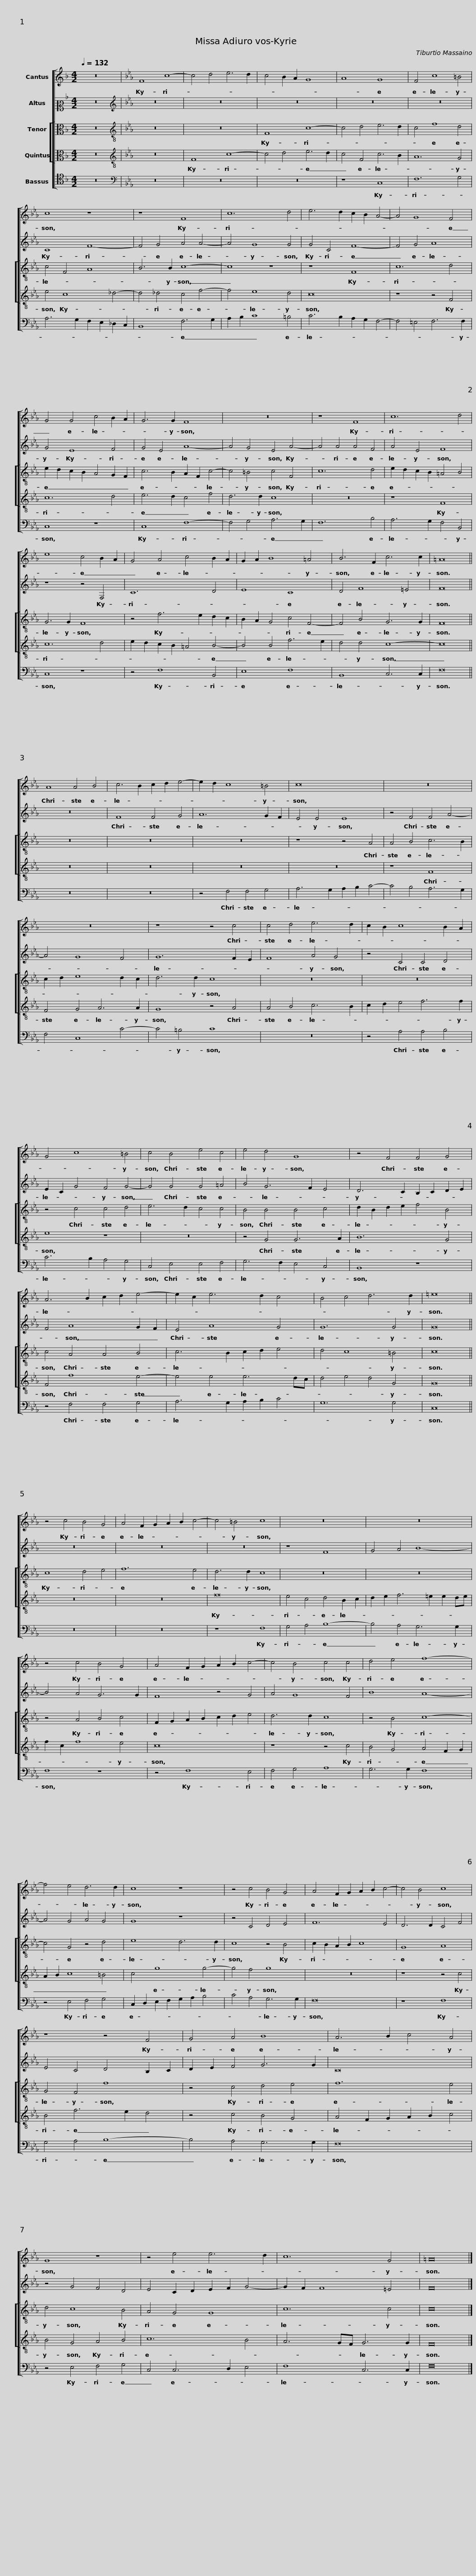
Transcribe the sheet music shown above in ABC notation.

X:1
%%score [ 1 2 [ 3 4 ] 5 ]
L:1/8
Q:1/4=132
M:4/2
I:linebreak $
K:F
V:1 treble
V:2 alto2
V:3 alto
V:4 alto
V:5 tenor
V:1
 z16 |[K:Eb] F8 c8- | c4 d4 e6 d2 | c4 B2 A2 G8 | A8 G8 |$ %5
 F4 c8 =B4 | c8 z8 | z8 F8 | c12 d4 |$ e6 d2 c2 B2 A4- | %10
 A4 G8 F4 | G4 G4 c4 B2 A2 | G6 G2 F8 |$ z16 | z8 F8 | %15
 c12 d4 | e8 c4 B2 A2 |$ G4 A4 c4 B2 A2 | G2 A2 B8 =A4 | B6 F2 c6 c2 | %20
 =A16 || A8 A4 B4 |$ c6 B2 c2 d2 e4- | e2 d2 c8 =B4 | c16 | %25
 z16 |$ z16 | z8 z4 c4 | c4 d4 e6 d2 | c2 B2 c8 B2 A2 |$ %30
 G4 c8 =B4 | c4 B4 e4 c4 | e4 d4 G8 | z4 F4 F4 G4 |$ A6 B2 c2 d2 e4- | %35
 e2 c2 e6 d2 c4 | B4 c4 d6 d2 | =e16 || z4 c4 B4 G4 |$ A4 F2 G2 A2 B2 c4- | %40
 c4 =B4 c8 | z16 | z16 |$ z4 c4 B4 G4 | A4 F2 G2 A2 B2 c4- | %45
 c4 B4 c4 c4 | d4 e4 f8- |$ f4 e4 d6 d2 | c8 z8 | z4 c4 B4 G4 | %50
 A4 F2 G2 A2 B2 c4- |$ c4 B4 c8 | z8 z4 F4 | G4 A4 B8 | A6 B2 c4 A4 |$ %55
 G8 z8 | z4 e4 e6 d2 | c12 G4 | =A16 |] %59
V:2
 z16 |[K:Eb][K:treble] z16 | z16 | z16 | z16 |$ %5
 z16 | C8 F8- | F4 G4 A4 A4- | A4 G8 G4 |$ G4 C4 F8- | %10
 F4 G4 A8 | G4 E8 F4 | G4 E4 A8- |$ A4 G4 E4 A4- | A4 A4 A4 F4 | %15
 A4 E4 F8 | z8 z4 F,4 |$ C12 D4 | E8 C8 | D4 F8 =E4 | %20
 F16 || z16 |$ F8 F4 G4 | A12 G2 F2 | E4 E4 E8 | %25
 z4 F4 F4 A4- |$ A4 G8 F4 | G12 F2 E2 | F8 A4 G4 | z4 C4 C4 D4 |$ %30
 E2 C2 G4 F4 G4- | G4 G4 G4 =A4 | B4 G6 F2 E4 | D6 C2 B,2 C2 D2 E2 |$ F4 A8 G2 F2 | %35
 E4 A8 G4 | G12 G4 | G16 || z16 |$ z16 | %40
 z16 | z8 F8 | G4 A4 B8- |$ B4 A4 G6 G2 | F8 z4 G4 | %45
 A4 G8 F4 | B8 A8- |$ A4 G4 A4 G4 | G8 z8 | z4 C4 D4 E4 | %50
 F12 E4 |$ D6 D2 C4 F4 | E4 C4 D4 B,2 C2 | D2 E2 F4 G6 G2 | C16 |$ %55
 z4 G4 F4 D4 | E4 C2 D2 E2 F2 G4- | G2 F2 F8 =E4 | F16 |] %59
V:3
 z16 |[K:Eb][K:treble-8] z16 | z16 | F8 c8- | c4 d4 e6 d2 |$ %5
 c4 f8 d4 | c4 F4 A8 | B6 B2 c8- | c8 z8 |$ z8 F8 | %10
 c12 d4 | e2 d2 c2 B2 A4 G2 F2 | c6 B2 A2 F2 c4- |$ c4 =B4 c4 F4 | c12 d4 | %15
 e2 d2 c2 B2 =A4 B4 | G6 G2 F8 |$ z4 f6 e2 d2 c2 | B2 A2 G4 c4 F4- | F4 B4 G6 G2 | %20
 F16 || z16 |$ z16 | z16 | z8 z4 A4 | %25
 A4 B4 c6 B2 |$ c2 d2 e8 d2 c2 | d6 d2 c8 | z16 | z16 |$ %30
 z4 c4 c4 d4 | e6 d2 c4 c4 | B4 B4 B4 c4 | d2 B2 d2 e2 f4 B4 |$ c4 A4 A4 B4 | %35
 c6 B2 c2 d2 e4 | d4 c8 =B4 | c16 || c8 d4 e4 |$ f12 e4 | %40
 d6 d2 c8 | z16 | z16 |$ z4 A4 B4 c4 | F2 G2 A2 B2 c2 d2 e4 | %45
 d6 d2 c8 | z4 B4 c8- |$ c4 G4 z4 d4 | e8 d6 d2 | c8 z4 B4 | %50
 c2 B2 A2 B2 c8 |$ G8 A8 | G4 F4 f8 | z4 c4 d4 e4 | f12 e4 |$ %55
 d4 c8 B4 | A4 G4 G8 | c12 c4 | c16 |] %59
V:4
 z16 |[K:Eb][K:treble-8] z16 | F8 c8- | c4 d4 e6 d2 | c4 F4 c6 B2 |$ %5
 A12 G4 | e4 c8 _d4- | d4 _d4 c4 f4- | f4 e8 d4 |$ c16 | %10
 z8 z4 F4 | c12 d4 | e6 d2 c4 f4 |$ d6 d2 c8 | z16 | %15
 z8 F8 | c12 d4 |$ e2 d2 c2 B2 =A4 B4- | B4 B4 f6 e2 | d4 d4 c8- | %20
 c16 || z16 |$ z16 | z16 | z16 | %25
 z8 F8 |$ F4 G4 A6 A2 | G8 z4 A4 | A4 B4 c6 B2 | c2 d2 e4 f6 f2 |$ %30
 e8 z8 | z16 | z4 G4 G6 A2 | B12 G4 |$ F4 f8 e4- | %35
 e4 e4 e6 dc | d4 e4 d4 G4 | G16 || z16 |$ z16 | %40
 f16 | e4 c4 d4 B2 c2 | d2 e2 f6 =e2 e2 de |$ f2 c2 f8 e4 | c16 | %45
 z8 z4 c4 | B4 G4 A4 F2 G2 |$ A2 B2 c8 =B4 | c4 g8 g4- | g4 f4 g8 | %50
 z16 |$ z8 z4 c4 | B4 f6 e2 d4 | z4 c4 B4 G4 | A4 F2 G2 A2 B2 c4 |$ %55
 B4 G4 A4 B4 | c12 B4 | A6 GF G6 G2 | F16 |] %59
V:5
 z16 |[K:Eb][K:bass] z16 | z16 | z16 | z8 C,8 |$ %5
 F,12 G,4 | A,6 G,2 F,2 E,2 _D,2 C,2 | B,,8 F,6 G,2 | A,2 B,2 C8 =B,4 |$ C6 B,2 A,2 G,2 F,4- | %10
 F,4 =E,4 F,6 F,2 | C,8 z8 | C,8 F,8- |$ F,4 G,4 A,6 G,2 | F,12 B,4 | %15
 A,6 G,2 F,4 B,,4 | C,8 z8 |$ z4 F,8 B,,4 | E,8 F,8 | B,,8 C,6 C,2 | %20
 F,16 || z16 |$ z16 | z4 F,4 F,4 G,4 | A,6 G,2 A,2 B,2 C4- | %25
 C4 B,4 A,6 G,2 |$ F,4 C,8 C4- | C4 =B,4 C8 | z16 | z4 A,4 A,4 B,4 |$ %30
 C6 B,2 A,4 G,4 | C,4 E,4 E,4 F,4 | G,6 F,2 E,4 C,4 | B,,8 z8 |$ z4 F,4 F,4 G,4 | %35
 A,6 G,2 A,2 B,2 C4 | G,12 G,4 | C,16 || z16 |$ z16 | %40
 z8 F,8 | G,4 A,4 B,8- | B,4 A,4 G,6 G,2 |$ F,8 z8 | z4 F,8 E,4 | %45
 F,4 G,4 A,8 | G,6 G,2 F,8 |$ z4 E,4 F,4 G,4 | C,2 D,2 E,2 F,2 G,2 A,2 B,4 | C4 A,4 G,6 G,2 | %50
 F,16 |$ z8 F,8 | G,4 A,4 B,8- | B,4 A,4 G,6 G,2 | F,16 |$ %55
 z4 E,4 F,4 G,4 | C,4 C,6 D,2 E,4 | F,8 C,6 C,2 | F,16 |] %59
